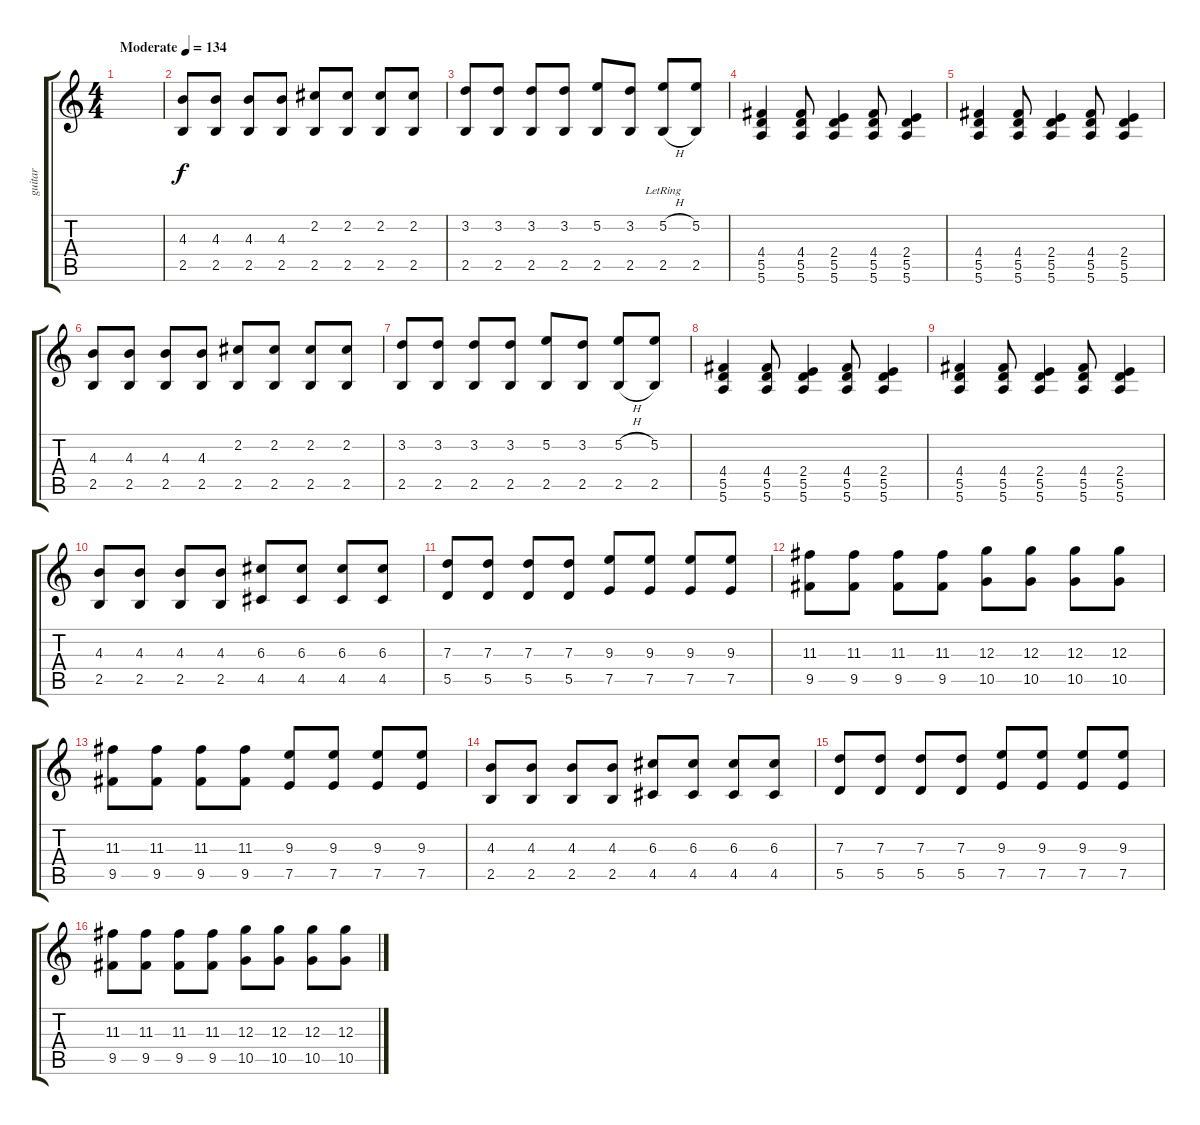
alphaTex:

\track ("guitar" "guitar") {instrument electricguitarclean}
\staff {score tabs}
\tuning (E4 B3 G3 D3 A2 E2) {hide}
\ts (4 4)
\tempo (134 "Moderate")
\clef g2
\ks c
|
(4.3 2.5).8 (4.3 2.5).8 (4.3 2.5).8 (4.3 2.5).8 (2.2 2.5).8 (2.2 2.5).8 (2.2 2.5).8 (2.2 2.5).8 |
(3.2 2.5).8 (3.2 2.5).8 (3.2 2.5).8 (3.2 2.5).8 (5.2 2.5).8 (3.2 2.5).8 (5.2{h lr} 2.5{h lr}).8 (5.2 2.5).8 |
(4.4 5.5 5.6).4 (4.4 5.5 5.6).8 (2.4 5.5 5.6).4 (4.4 5.5 5.6).8 (2.4 5.5 5.6).4 |
(4.4 5.5 5.6).4 (4.4 5.5 5.6).8 (2.4 5.5 5.6).4 (4.4 5.5 5.6).8 (2.4 5.5 5.6).4 |
(4.3 2.5).8 (4.3 2.5).8 (4.3 2.5).8 (4.3 2.5).8 (2.2 2.5).8 (2.2 2.5).8 (2.2 2.5).8 (2.2 2.5).8 |
(3.2 2.5).8 (3.2 2.5).8 (3.2 2.5).8 (3.2 2.5).8 (5.2 2.5).8 (3.2 2.5).8 (5.2{h} 2.5{h}).8 (5.2 2.5).8 |
(4.4 5.5 5.6).4 (4.4 5.5 5.6).8 (2.4 5.5 5.6).4 (4.4 5.5 5.6).8 (2.4 5.5 5.6).4 |
(4.4 5.5 5.6).4 (4.4 5.5 5.6).8 (2.4 5.5 5.6).4 (4.4 5.5 5.6).8 (2.4 5.5 5.6).4 |
(4.3 2.5).8 (4.3 2.5).8 (4.3 2.5).8 (4.3 2.5).8 (6.3 4.5).8 (6.3 4.5).8 (6.3 4.5).8 (6.3 4.5).8 |
(7.3 5.5).8 (7.3 5.5).8 (7.3 5.5).8 (7.3 5.5).8 (9.3 7.5).8 (9.3 7.5).8 (9.3 7.5).8 (9.3 7.5).8 |
(11.3 9.5).8 (11.3 9.5).8 (11.3 9.5).8 (11.3 9.5).8 (12.3 10.5).8 (12.3 10.5).8 (12.3 10.5).8 (12.3 10.5).8 |
(11.3 9.5).8 (11.3 9.5).8 (11.3 9.5).8 (11.3 9.5).8 (9.3 7.5).8 (9.3 7.5).8 (9.3 7.5).8 (9.3 7.5).8 |
(4.3 2.5).8 (4.3 2.5).8 (4.3 2.5).8 (4.3 2.5).8 (6.3 4.5).8 (6.3 4.5).8 (6.3 4.5).8 (6.3 4.5).8 |
(7.3 5.5).8 (7.3 5.5).8 (7.3 5.5).8 (7.3 5.5).8 (9.3 7.5).8 (9.3 7.5).8 (9.3 7.5).8 (9.3 7.5).8 |
(11.3 9.5).8 (11.3 9.5).8 (11.3 9.5).8 (11.3 9.5).8 (12.3 10.5).8 (12.3 10.5).8 (12.3 10.5).8 (12.3 10.5).8
